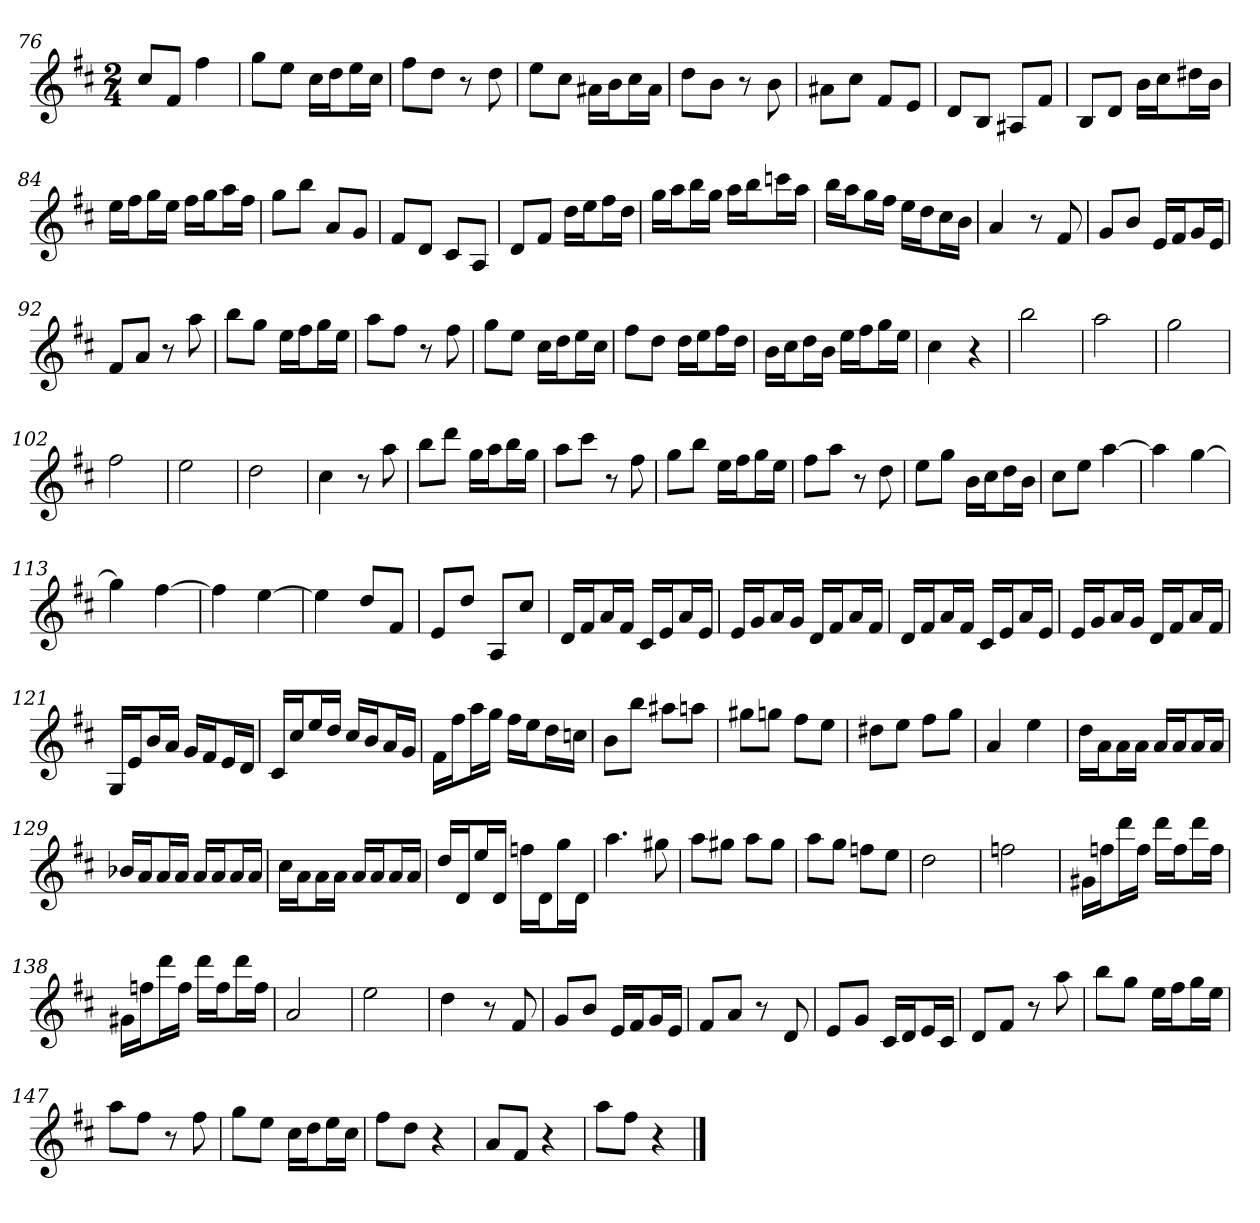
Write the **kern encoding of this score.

**kern
*part1
*staff1
*k[f#c#]
*D:
*M2/4
=76
8cc#L
8f#J
4ff#
=77
8ggL
8eeJ
16cc#LL
16ddJ
16eeL
16cc#JJ
=78
8ff#L
8ddJ
8r
8dd
=79
8eeL
8cc#J
16a#XLL
16bJ
16cc#L
16a#JJ
=80
8ddL
8bJ
8r
8b
=81
8a#XL
8cc#J
8f#L
8eJ
=82
8dL
8BJ
8A#XL
8f#J
=83
8BL
8dJ
16bLL
16cc#J
16dd#XL
16bJJ
=84
16eeLL
16ff#J
16ggL
16eeJJ
16ff#LL
16ggJ
16aaL
16ff#JJ
=85
8ggL
8bbJ
8aL
8gJ
=86
8f#L
8dJ
8c#L
8AJ
=87
8dL
8f#J
16ddLL
16eeJ
16ff#L
16ddJJ
=88
16ggLL
16aaJ
16bbL
16ggJJ
16aaLL
16bbJ
16cccnL
16aaJJ
=89
16bbLL
16aaJ
16ggL
16ff#JJ
16eeLL
16ddJ
16cc#L
16bJJ
=90
4a
8r
8f#
=91
8gL
8bJ
16eLL
16f#J
16gL
16eJJ
=92
8f#L
8aJ
8r
8aa
=93
8bbL
8ggJ
16eeLL
16ff#J
16ggL
16eeJJ
=94
8aaL
8ff#J
8r
8ff#
=95
8ggL
8eeJ
16cc#LL
16ddJ
16eeL
16cc#JJ
=96
8ff#L
8ddJ
16ddLL
16eeJ
16ff#L
16ddJJ
=97
16bLL
16cc#J
16ddL
16bJJ
16eeLL
16ff#J
16ggL
16eeJJ
=98
4cc#
4r
=99
2bb
=100
2aa
=101
2gg
=102
2ff#
=103
2ee
=104
2dd
=105
4cc#
8r
8aa
=106
8bbL
8dddJ
16ggLL
16aaJ
16bbL
16ggJJ
=107
8aaL
8ccc#J
8r
8ff#
=108
8ggL
8bbJ
16eeLL
16ff#J
16ggL
16eeJJ
=109
8ff#L
8aaJ
8r
8dd
=110
8eeL
8ggJ
16bLL
16cc#J
16ddL
16bJJ
=111
8cc#L
8eeJ
[4aa
=112
4aa]
[4gg
=113
4gg]
[4ff#
=114
4ff#]
[4ee
=115
4ee]
8ddL
8f#J
=116
8eL
8ddJ
8AL
8cc#J
=117
16dLL
16f#J
16aL
16f#JJ
16c#LL
16eJ
16aL
16eJJ
=118
16eLL
16gJ
16aL
16gJJ
16dLL
16f#J
16aL
16f#JJ
=119
16dLL
16f#J
16aL
16f#JJ
16c#LL
16eJ
16aL
16eJJ
=120
16eLL
16gJ
16aL
16gJJ
16dLL
16f#J
16aL
16f#JJ
=121
16GLL
16eJ
16bL
16aJJ
16gLL
16f#J
16eL
16dJJ
=122
16c#LL
16cc#J
16eeL
16ddJJ
16cc#LL
16bJ
16aL
16gJJ
=123
16f#LL
16ff#J
16aaL
16ggJJ
16ff#LL
16eeJ
16ddL
16ccnJJ
=124
8bL
8bbJ
8aa#XL
8aanJ
=125
8gg#XL
8ggnJ
8ff#L
8eeJ
=126
8dd#XL
8eeJ
8ff#L
8ggJ
=127
4a
4ee
=128
16ddLL
16aJ
16aL
16aJJ
16aLL
16aJ
16aL
16aJJ
=129
16b-XLL
16aJ
16aL
16aJJ
16aLL
16aJ
16aL
16aJJ
=130
16cc#LL
16aJ
16aL
16aJJ
16aLL
16aJ
16aL
16aJJ
=131
16ddLL
16dJ
16eeL
16dJJ
16ffnLL
16dJ
16ggL
16dJJ
=132
4.aa
8gg#X
=133
8aaL
8gg#XJ
8aaL
8gg#J
=134
8aaL
8ggJ
8ffnL
8eeJ
=135
2dd
=136
2ffn
=137
16g#XLL
16ffnJ
16dddL
16ffJJ
16dddLL
16ffJ
16dddL
16ffJJ
=138
16g#XLL
16ffnJ
16dddL
16ffJJ
16dddLL
16ffJ
16dddL
16ffJJ
=139
2a
=140
2ee
=141
4dd
8r
8f#
=142
8gL
8bJ
16eLL
16f#J
16gL
16eJJ
=143
8f#L
8aJ
8r
8d
=144
8eL
8gJ
16c#LL
16dJ
16eL
16c#JJ
=145
8dL
8f#J
8r
8aa
=146
8bbL
8ggJ
16eeLL
16ff#J
16ggL
16eeJJ
=147
8aaL
8ff#J
8r
8ff#
=148
8ggL
8eeJ
16cc#LL
16ddJ
16eeL
16cc#JJ
=149
8ff#L
8ddJ
4r
=150
8aL
8f#J
4r
=151
8aaL
8ff#J
4r
==
*-
